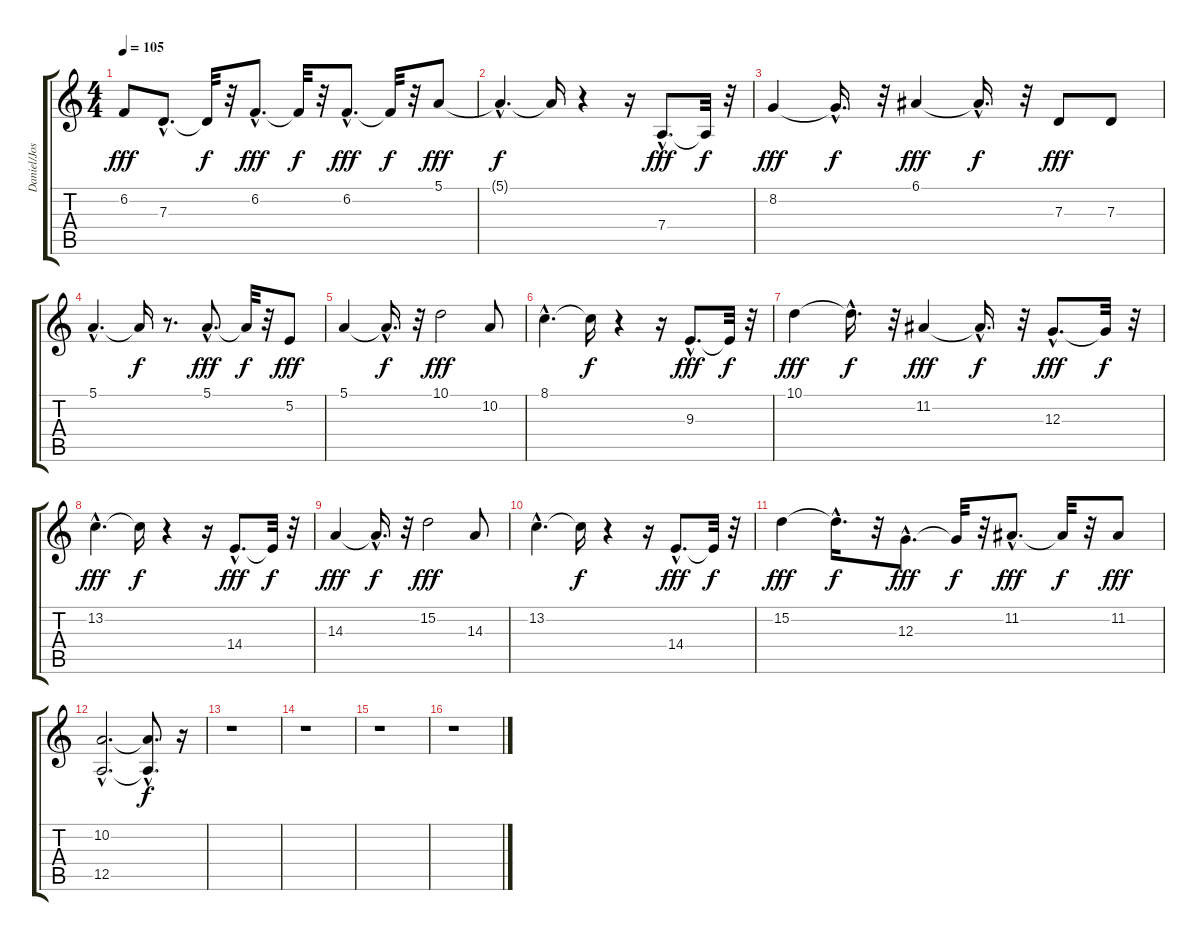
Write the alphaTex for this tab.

\track ("Daniel/Joseph Vocals" "Daniel/Jos") {instrument tenorsax}
\staff {score tabs}
\tuning (E4 B3 G3 D3 A2 E2) {hide}
\ts (4 4)
\tempo 105
\clef g2
\ks c
6.2.8{dy fff} 7.3{hac}.8{d} 7.3{t}.32{dy f} r.32 6.2{hac}.8{d dy fff} 6.2{t}.32{dy f} r.32 6.2{hac}.8{d dy fff} 6.2{t}.32{dy f} r.32 5.1.8{dy fff} |
5.1{hac t}.4{d dy f} 5.1{t}.16 r.4 r.16 7.4{hac}.8{d dy fff} 7.4{t}.32{dy f} r.32 |
8.2.4{dy fff} 8.2{hac t}.16{d dy f} r.32 6.1.4{dy fff} 6.1{hac t}.16{d dy f} r.32 7.3.8{dy fff} 7.3.8 |
5.1{hac}.4{d} 5.1{t}.16{dy f} r.8{d} 5.1{hac}.8{d dy fff} 5.1{t}.32{dy f} r.32 5.2.8{dy fff} |
5.1.4 5.1{hac t}.16{d dy f} r.32 10.1.2{dy fff} 10.2.8 |
8.1{hac}.4{d} 8.1{t}.16{dy f} r.4 r.16 9.3{hac}.8{d dy fff} 9.3{t}.32{dy f} r.32 |
10.1.4{dy fff} 10.1{hac t}.16{d dy f} r.32 11.2.4{dy fff} 11.2{hac t}.16{d dy f} r.32 12.3{hac}.8{d dy fff} 12.3{t}.32{dy f} r.32 |
13.2{hac}.4{d dy fff} 13.2{t}.16{dy f} r.4 r.16 14.4{hac}.8{d dy fff} 14.4{t}.32{dy f} r.32 |
14.3.4{dy fff} 14.3{hac t}.16{d dy f} r.32 15.2.2{dy fff} 14.3.8 |
13.2{hac}.4{d} 13.2{t}.16{dy f} r.4 r.16 14.4{hac}.8{d dy fff} 14.4{t}.32{dy f} r.32 |
15.2.4{dy fff} 15.2{hac t}.16{d dy f} r.32 12.3{hac}.8{d dy fff} 12.3{t}.32{dy f} r.32 11.2{hac}.8{d dy fff} 11.2{t}.32{dy f} r.32 11.2.8{dy fff} |
(10.2{hac} 12.5{hac}).2{d} (10.2{hac t} 12.5{hac t}).8{d dy f} r.16 |
r.1 |
r.1 |
r.1 |
r.1
